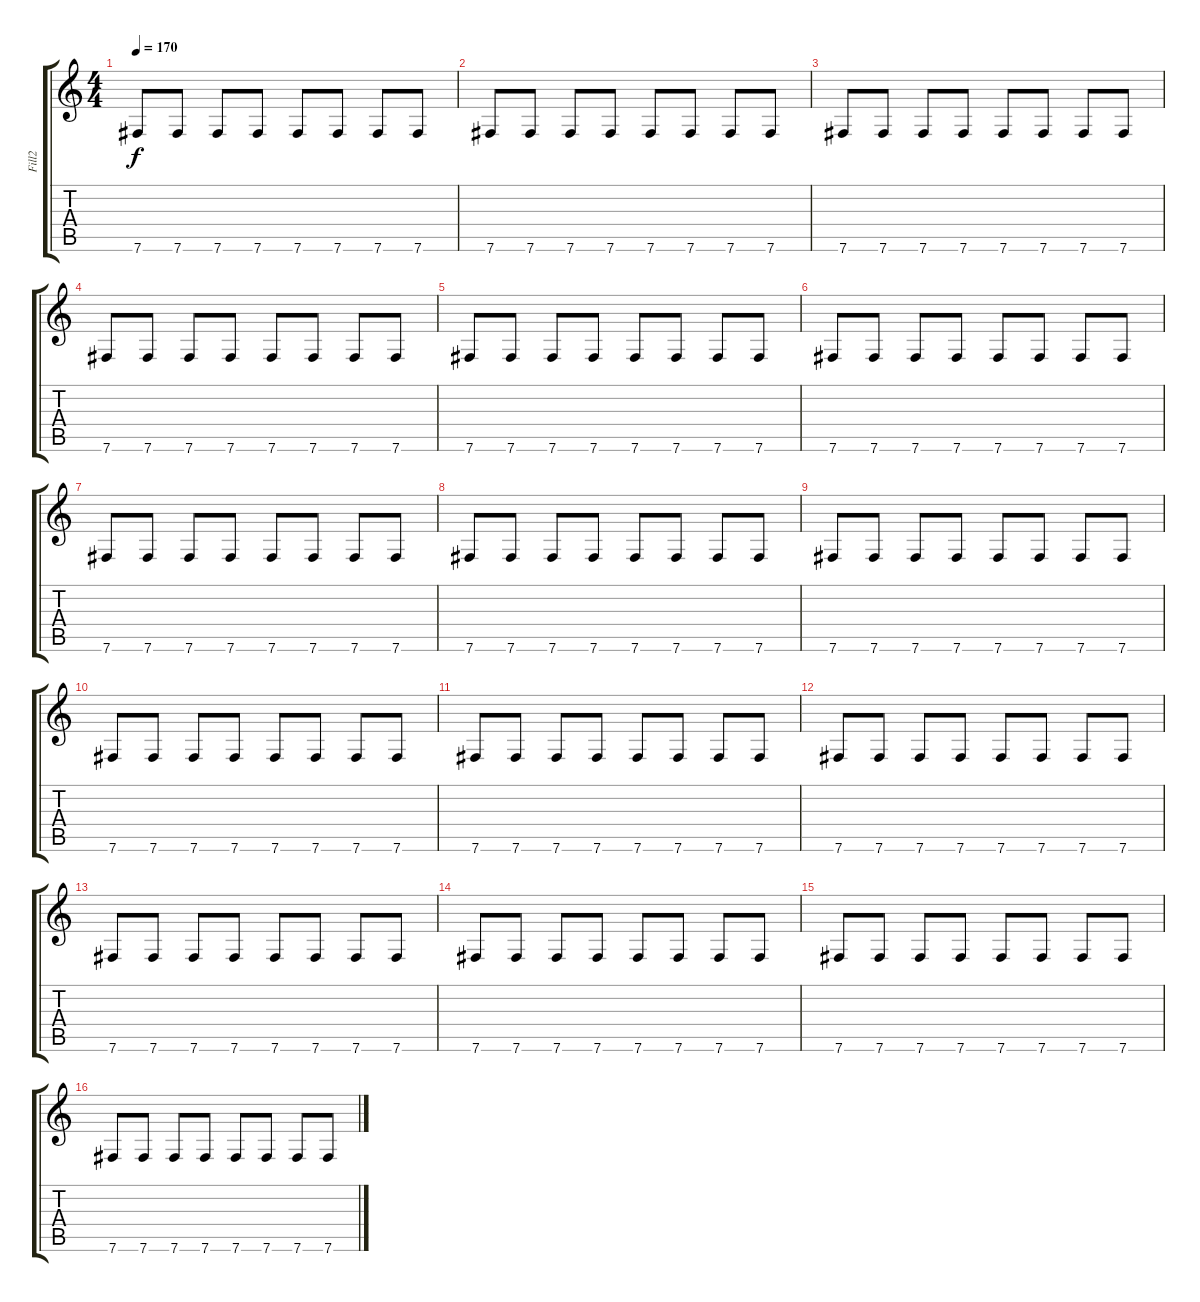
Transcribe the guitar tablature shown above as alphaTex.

\track ("Fill2" "Fill2") {instrument electricguitarclean}
\staff {score tabs}
\tuning (Db4 Ab3 E3 B2 Gb2 B1) {hide}
\ts (4 4)
\tempo 170
\clef g2
\ks c
7.6.8{dy f} 7.6.8 7.6.8 7.6.8 7.6.8 7.6.8 7.6.8 7.6.8 |
7.6.8 7.6.8 7.6.8 7.6.8 7.6.8 7.6.8 7.6.8 7.6.8 |
7.6.8 7.6.8 7.6.8 7.6.8 7.6.8 7.6.8 7.6.8 7.6.8 |
7.6.8 7.6.8 7.6.8 7.6.8 7.6.8 7.6.8 7.6.8 7.6.8 |
7.6.8 7.6.8 7.6.8 7.6.8 7.6.8 7.6.8 7.6.8 7.6.8 |
7.6.8 7.6.8 7.6.8 7.6.8 7.6.8 7.6.8 7.6.8 7.6.8 |
7.6.8 7.6.8 7.6.8 7.6.8 7.6.8 7.6.8 7.6.8 7.6.8 |
7.6.8 7.6.8 7.6.8 7.6.8 7.6.8 7.6.8 7.6.8 7.6.8 |
7.6.8 7.6.8 7.6.8 7.6.8 7.6.8 7.6.8 7.6.8 7.6.8 |
7.6.8 7.6.8 7.6.8 7.6.8 7.6.8 7.6.8 7.6.8 7.6.8 |
7.6.8 7.6.8 7.6.8 7.6.8 7.6.8 7.6.8 7.6.8 7.6.8 |
7.6.8 7.6.8 7.6.8 7.6.8 7.6.8 7.6.8 7.6.8 7.6.8 |
7.6.8 7.6.8 7.6.8 7.6.8 7.6.8 7.6.8 7.6.8 7.6.8 |
7.6.8 7.6.8 7.6.8 7.6.8 7.6.8 7.6.8 7.6.8 7.6.8 |
7.6.8 7.6.8 7.6.8 7.6.8 7.6.8 7.6.8 7.6.8 7.6.8 |
7.6.8 7.6.8 7.6.8 7.6.8 7.6.8 7.6.8 7.6.8 7.6.8
